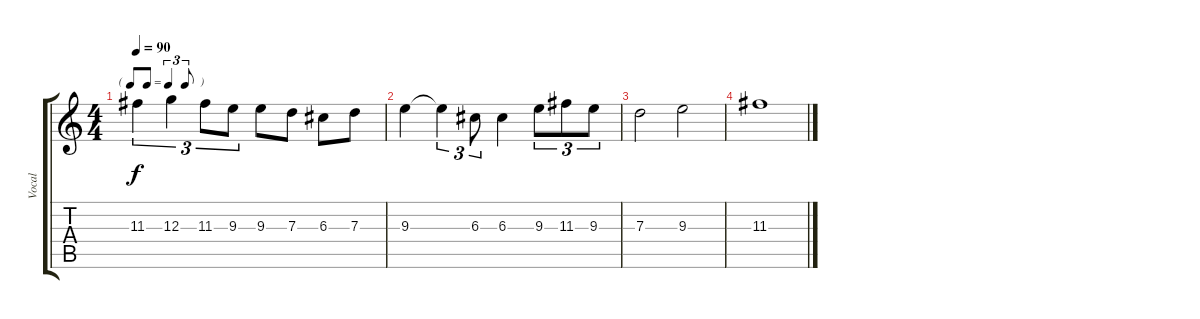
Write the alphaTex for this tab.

\track ("Vocal" "Vocal") {instrument acousticguitarnylon}
\staff {score tabs}
\tuning (E4 B3 G3 D3 A2 E2) {hide}
\ts (4 4)
\tf triplet8th
\tempo 90
\clef g2
\ks c
11.3.4{tu (3 2) dy f} 12.3.4{tu (3 2)} 11.3.8{tu (3 2)} 9.3.8{tu (3 2)} 9.3.8 7.3.8 6.3.8 7.3.8 |
9.3.4 9.3{t}.4{tu (3 2)} 6.3.8{tu (3 2)} 6.3.4 9.3.8{tu (3 2)} 11.3.8{tu (3 2)} 9.3.8{tu (3 2)} |
7.3.2 9.3.2 |
11.3.1
